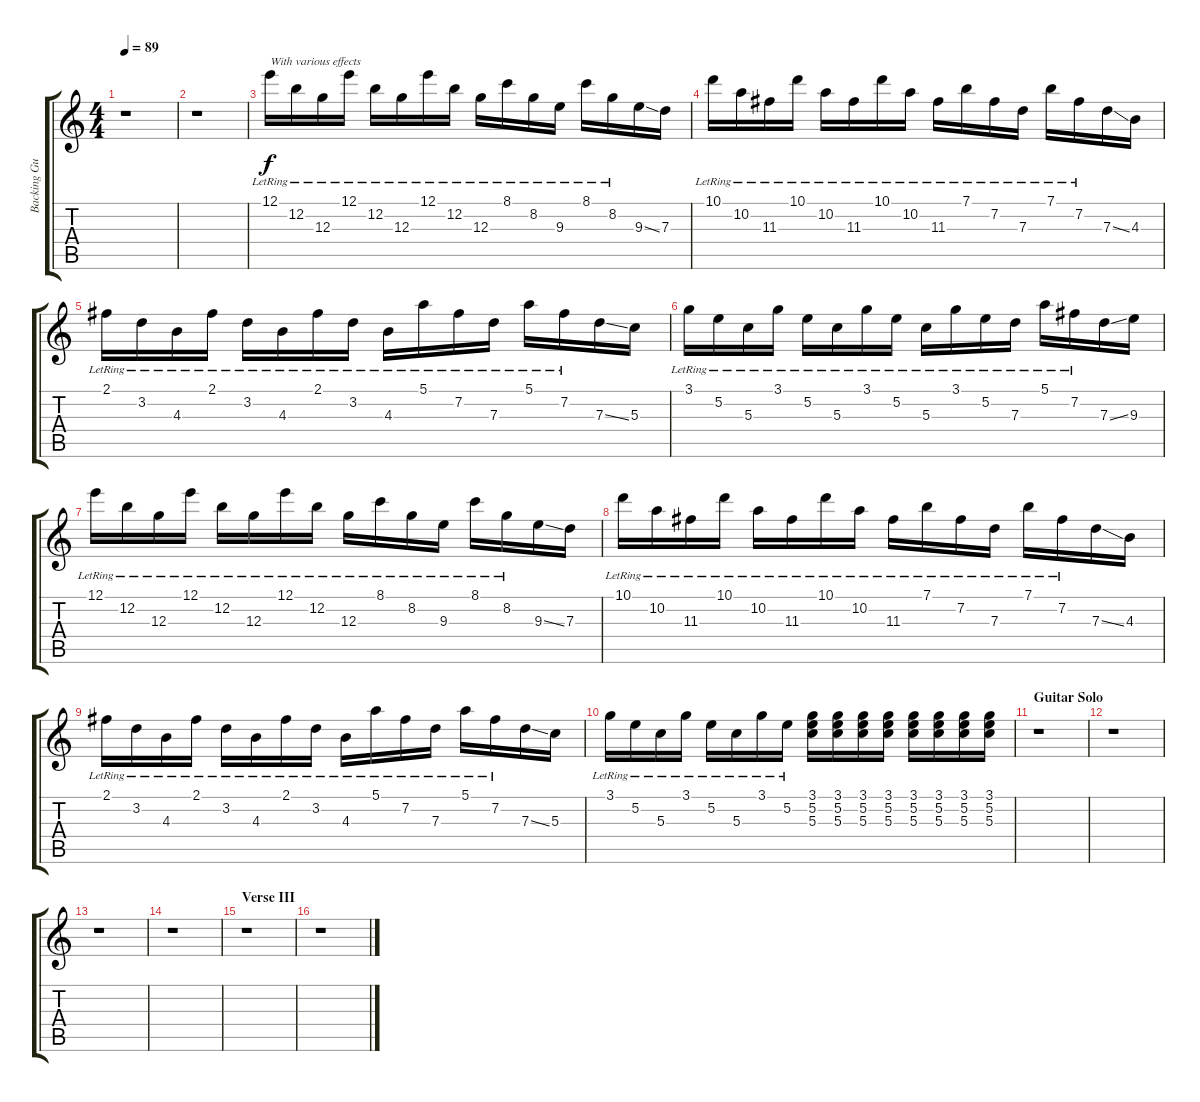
\track ("Backing Guitar" "Backing Gu") {instrument electricguitarclean}
\staff {score tabs}
\tuning (E4 B3 G3 D3 A2 E2) {hide}
\ts (4 4)
\tempo 89
\clef g2
\ks c
r.1{dy f} |
r.1 |
12.1{lr}.16{txt "With various effects"} 12.2{lr}.16 12.3{lr}.16 12.1{lr}.16 12.2{lr}.16 12.3{lr}.16 12.1{lr}.16 12.2{lr}.16 12.3{lr}.16 8.1{lr}.16 8.2{lr}.16 9.3{lr}.16 8.1{lr}.16 8.2{lr}.16 9.3{ss}.16 7.3.16 |
10.1{lr}.16 10.2{lr}.16 11.3{lr}.16 10.1{lr}.16 10.2{lr}.16 11.3{lr}.16 10.1{lr}.16 10.2{lr}.16 11.3{lr}.16 7.1{lr}.16 7.2{lr}.16 7.3{lr}.16 7.1{lr}.16 7.2{lr}.16 7.3{ss}.16 4.3.16 |
2.1{lr}.16 3.2{lr}.16 4.3{lr}.16 2.1{lr}.16 3.2{lr}.16 4.3{lr}.16 2.1{lr}.16 3.2{lr}.16 4.3{lr}.16 5.1{lr}.16 7.2{lr}.16 7.3{lr}.16 5.1{lr}.16 7.2{lr}.16 7.3{ss}.16 5.3.16 |
3.1{lr}.16 5.2{lr}.16 5.3{lr}.16 3.1{lr}.16 5.2{lr}.16 5.3{lr}.16 3.1{lr}.16 5.2{lr}.16 5.3{lr}.16 3.1{lr}.16 5.2{lr}.16 7.3{lr}.16 5.1{lr}.16 7.2{lr}.16 7.3{ss}.16 9.3.16 |
12.1{lr}.16 12.2{lr}.16 12.3{lr}.16 12.1{lr}.16 12.2{lr}.16 12.3{lr}.16 12.1{lr}.16 12.2{lr}.16 12.3{lr}.16 8.1{lr}.16 8.2{lr}.16 9.3{lr}.16 8.1{lr}.16 8.2{lr}.16 9.3{ss}.16 7.3.16 |
10.1{lr}.16 10.2{lr}.16 11.3{lr}.16 10.1{lr}.16 10.2{lr}.16 11.3{lr}.16 10.1{lr}.16 10.2{lr}.16 11.3{lr}.16 7.1{lr}.16 7.2{lr}.16 7.3{lr}.16 7.1{lr}.16 7.2{lr}.16 7.3{ss}.16 4.3.16 |
2.1{lr}.16 3.2{lr}.16 4.3{lr}.16 2.1{lr}.16 3.2{lr}.16 4.3{lr}.16 2.1{lr}.16 3.2{lr}.16 4.3{lr}.16 5.1{lr}.16 7.2{lr}.16 7.3{lr}.16 5.1{lr}.16 7.2{lr}.16 7.3{ss}.16 5.3.16 |
3.1{lr}.16 5.2{lr}.16 5.3{lr}.16 3.1{lr}.16 5.2{lr}.16 5.3{lr}.16 3.1{lr}.16 5.2{lr}.16 (3.1 5.2 5.3).16 (3.1 5.2 5.3).16 (3.1 5.2 5.3).16 (3.1 5.2 5.3).16 (3.1 5.2 5.3).16 (3.1 5.2 5.3).16 (3.1 5.2 5.3).16 (3.1 5.2 5.3).16 |
\section ("" "Guitar Solo")
r.1 |
r.1 |
r.1 |
r.1 |
\section ("" "Verse III")
r.1 |
r.1
